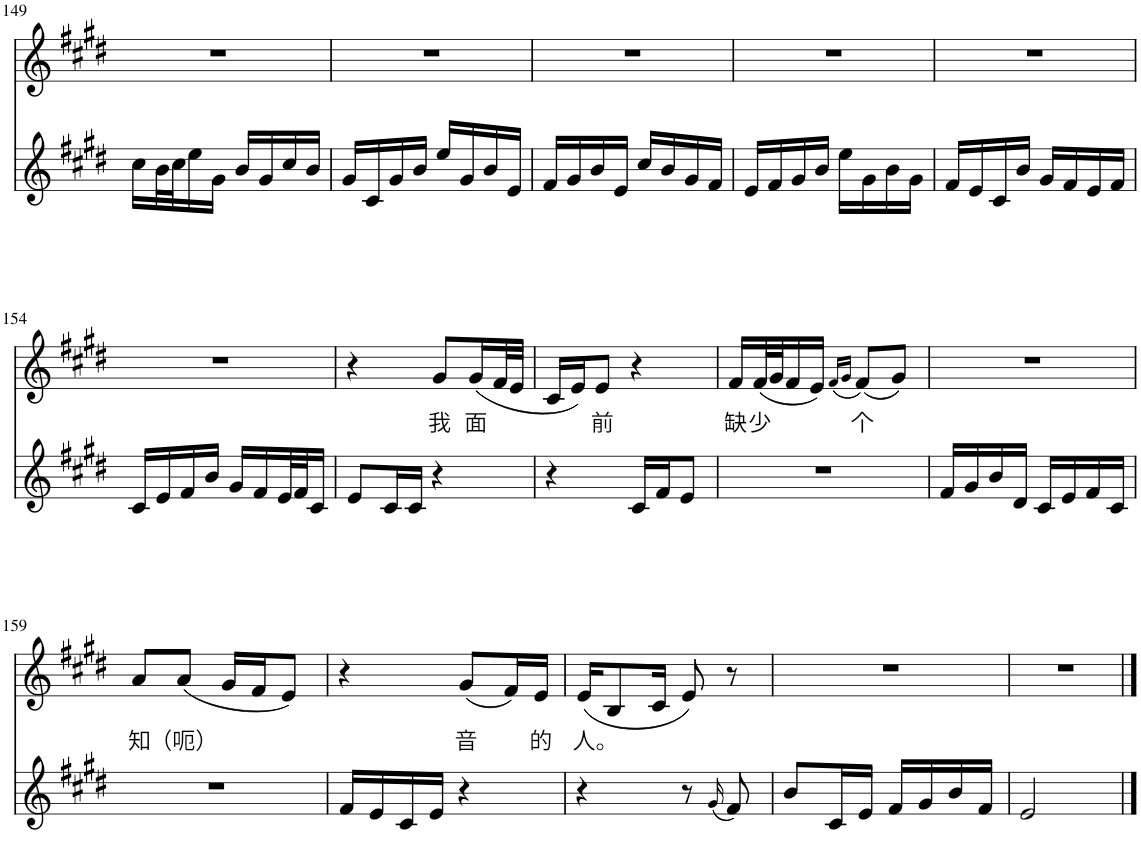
**kern	**kern	**text
*part2	*part1	*part1
*staff2	*staff1	*staff1
*I"Piano	*I"Piano	*
*I'Pno	*I'Pno	*
!!LO:PB:g=z
*clefG2	*clefG2	*
*k[f#c#g#d#]	*k[f#c#g#d#]	*
*M2/4	*M2/4	*
=149	=149	=149
16cc#\LL	2r	.
32b\L	.	.
32cc#\J	.	.
16ee\	.	.
16g#\JJ	.	.
16b/LL	.	.
16g#/	.	.
16cc#/	.	.
16b/JJ	.	.
=150	=150	=150
16g#/LL	2r	.
16c#/	.	.
16g#/	.	.
16b/JJ	.	.
16ee/LL	.	.
16g#/	.	.
16b/	.	.
16e/JJ	.	.
=151	=151	=151
16f#/LL	2r	.
16g#/	.	.
16b/	.	.
16e/JJ	.	.
16cc#/LL	.	.
16b/	.	.
16g#/	.	.
16f#/JJ	.	.
=152	=152	=152
16e/LL	2r	.
16f#/	.	.
16g#/	.	.
16b/JJ	.	.
16ee\LL	.	.
16g#\	.	.
16b\	.	.
16g#\JJ	.	.
=153	=153	=153
16f#/LL	2r	.
16e/	.	.
16c#/	.	.
16b/JJ	.	.
16g#/LL	.	.
16f#/	.	.
16e/	.	.
16f#/JJ	.	.
!!LO:LB:g=z
=154	=154	=154
16c#/LL	2r	.
16e/	.	.
16f#/	.	.
16b/JJ	.	.
16g#/LL	.	.
16f#/	.	.
32e/L	.	.
32f#/J	.	.
16c#/JJ	.	.
=155	=155	=155
8e/L	4r	.
16c#/L	.	.
16c#/JJ	.	.
!	!	!LO:LY:b
4r	8g#/L	我
!	!	!LO:LY:b
.	(16g#/L	面
.	32f#/L	.
.	32e/JJJ	.
=156	=156	=156
4r	16c#/LL	.
.	16e/J)	.
!	!	!LO:LY:b
.	8e/J	前
16c#/LL	4r	.
16f#/J	.	.
8e/J	.	.
=157	=157	=157
!	!	!LO:LY:b
2r	16f#/LL	缺
!	!	!LO:LY:b
.	(32f#/L	少
.	32g#/J	.
.	16f#/	.
.	16e/JJ)	.
.	(16qf#/LL	.
.	16qg#/JJ	.
!	!	!LO:LY:b
.	(8f#/L)	个
.	8g#/J)	.
=158	=158	=158
16f#/LL	2r	.
16g#/	.	.
16b/	.	.
16d#/JJ	.	.
16c#/LL	.	.
16e/	.	.
16f#/	.	.
16c#/JJ	.	.
!!LO:LB:g=z
=159	=159	=159
!	!	!LO:LY:b
2r	8a/L	知
!	!	!LO:LY:b
.	(8a/J	（呃）
.	16g#/LL	.
.	16f#/J	.
.	8e/J)	.
=160	=160	=160
16f#/LL	4r	.
16e/	.	.
16c#/	.	.
16e/JJ	.	.
!	!	!LO:LY:b
4r	(8g#/L	音
.	16f#/L)	.
!	!	!LO:LY:b
.	16e/JJ	的
=161	=161	=161
!	!	!LO:LY:b
4r	(16e/KL	人。
.	8B/	.
.	16c#/Jk	.
8r	8e/)	.
(16qg#/	.	.
8f#/)	8r	.
=162	=162	=162
8b/L	2r	.
16c#/L	.	.
16e/JJ	.	.
16f#/LL	.	.
16g#/	.	.
16b/	.	.
16f#/JJ	.	.
=163	=163	=163
2e/	2r	.
==	==	==
*-	*-	*-
